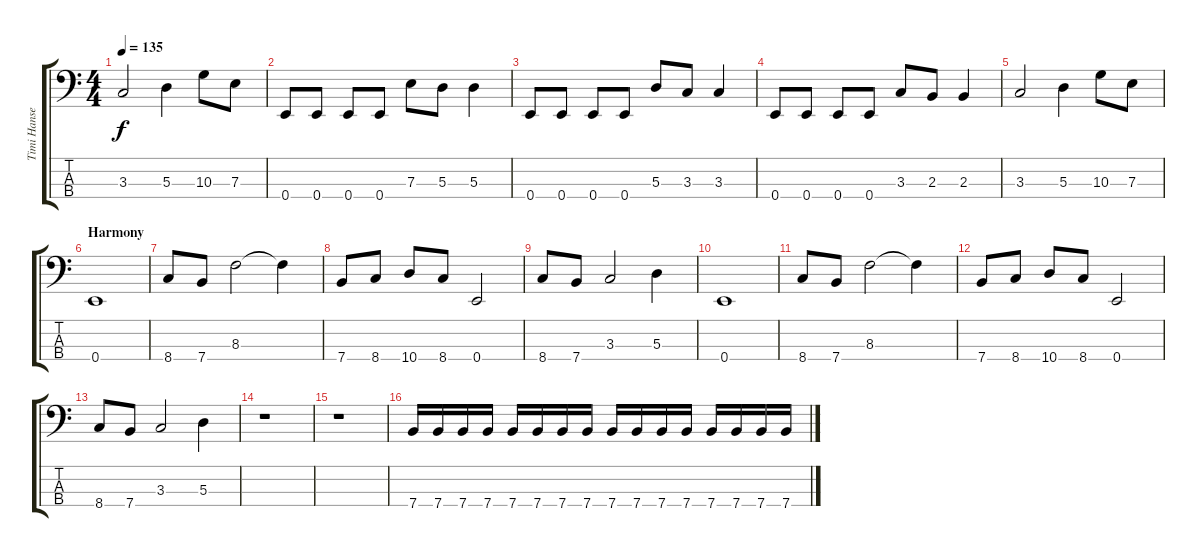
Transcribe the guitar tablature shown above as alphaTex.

\track ("Timi Hansen - Bass" "Timi Hanse") {instrument slapbass1}
\staff {score tabs}
\tuning (G2 D2 A1 E1) {hide}
\ts (4 4)
\tempo 135
\clef f4
\ks c
3.3.2{dy f} 5.3.4 10.3.8 7.3.8 |
0.4.8 0.4.8 0.4.8 0.4.8 7.3.8 5.3.8 5.3.4 |
0.4.8 0.4.8 0.4.8 0.4.8 5.3.8 3.3.8 3.3.4 |
0.4.8 0.4.8 0.4.8 0.4.8 3.3.8 2.3.8 2.3.4 |
3.3.2 5.3.4 10.3.8 7.3.8 |
\section ("" "Harmony")
0.4.1 |
8.4.8 7.4.8 8.3.2 8.3{t}.4 |
7.4.8 8.4.8 10.4.8 8.4.8 0.4.2 |
8.4.8 7.4.8 3.3.2 5.3.4 |
0.4.1 |
8.4.8 7.4.8 8.3.2 8.3{t}.4 |
7.4.8 8.4.8 10.4.8 8.4.8 0.4.2 |
8.4.8 7.4.8 3.3.2 5.3.4 |
r.1 |
r.1 |
\section ("" "")
7.4.16 7.4.16 7.4.16 7.4.16 7.4.16 7.4.16 7.4.16 7.4.16 7.4.16 7.4.16 7.4.16 7.4.16 7.4.16 7.4.16 7.4.16 7.4.16
